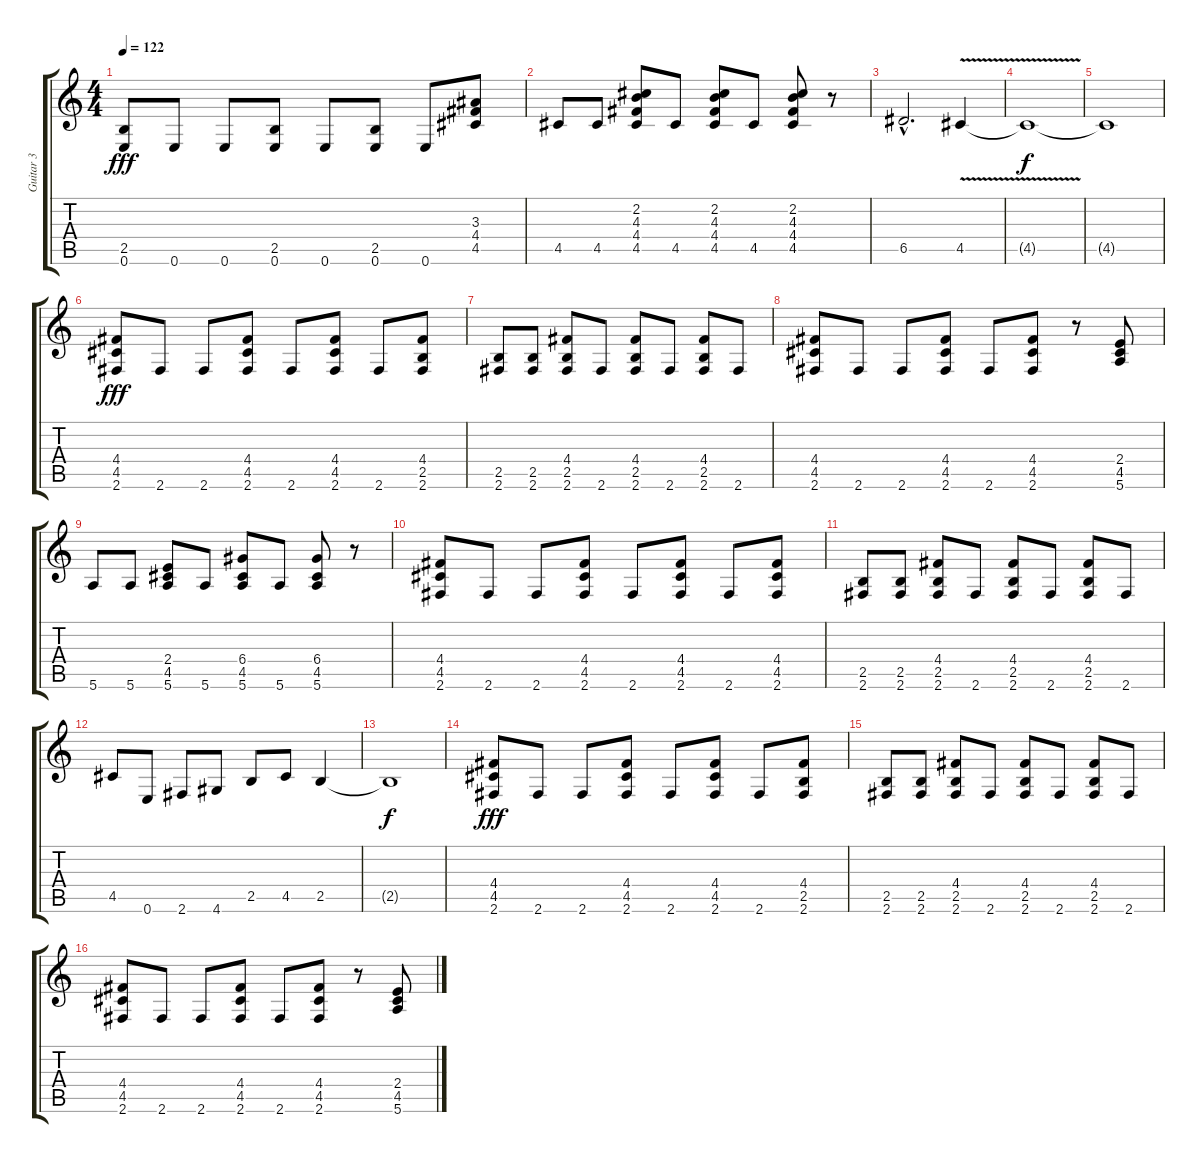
\track ("Guitar 3" "Guitar 3") {instrument overdrivenguitar}
\staff {score tabs}
\tuning (E4 B3 G3 D3 A2 E2) {hide}
\ts (4 4)
\tempo 122
\clef g2
\ks c
(2.5 0.6).8{dy fff} 0.6.8 0.6.8 (2.5 0.6).8 0.6.8 (2.5 0.6).8 0.6.8 (3.3 4.4 4.5).8 |
4.5.8 4.5.8 (2.2 4.3 4.4 4.5).8 4.5.8 (2.2 4.3 4.4 4.5).8 4.5.8 (2.2 4.3 4.4 4.5).8 r.8 |
6.5{hac}.2{d} 4.5{v}.4 |
4.5{t}.1{dy f} |
4.5{t}.1 |
(4.4 4.5 2.6).8{dy fff} 2.6.8 2.6.8 (4.4 4.5 2.6).8 2.6.8 (4.4 4.5 2.6).8 2.6.8 (4.4 2.5 2.6).8 |
(2.5 2.6).8 (2.5 2.6).8 (4.4 2.5 2.6).8 2.6.8 (4.4 2.5 2.6).8 2.6.8 (4.4 2.5 2.6).8 2.6.8 |
(4.4 4.5 2.6).8 2.6.8 2.6.8 (4.4 4.5 2.6).8 2.6.8 (4.4 4.5 2.6).8 r.8 (2.4 4.5 5.6).8 |
5.6.8 5.6.8 (2.4 4.5 5.6).8 5.6.8 (6.4 4.5 5.6).8 5.6.8 (6.4 4.5 5.6).8 r.8 |
(4.4 4.5 2.6).8 2.6.8 2.6.8 (4.4 4.5 2.6).8 2.6.8 (4.4 4.5 2.6).8 2.6.8 (4.4 4.5 2.6).8 |
(2.5 2.6).8 (2.5 2.6).8 (4.4 2.5 2.6).8 2.6.8 (4.4 2.5 2.6).8 2.6.8 (4.4 2.5 2.6).8 2.6.8 |
4.5.8 0.6.8 2.6.8 4.6.8 2.5.8 4.5.8 2.5.4 |
2.5{t}.1{dy f} |
(4.4 4.5 2.6).8{dy fff} 2.6.8 2.6.8 (4.4 4.5 2.6).8 2.6.8 (4.4 4.5 2.6).8 2.6.8 (4.4 2.5 2.6).8 |
(2.5 2.6).8 (2.5 2.6).8 (4.4 2.5 2.6).8 2.6.8 (4.4 2.5 2.6).8 2.6.8 (4.4 2.5 2.6).8 2.6.8 |
(4.4 4.5 2.6).8 2.6.8 2.6.8 (4.4 4.5 2.6).8 2.6.8 (4.4 4.5 2.6).8 r.8 (2.4 4.5 5.6).8
